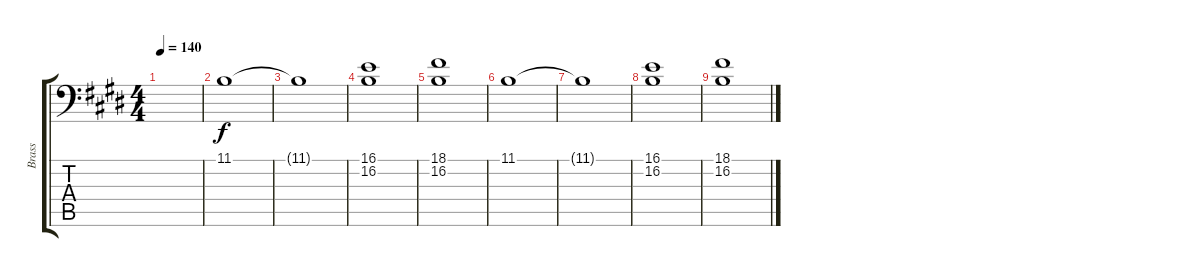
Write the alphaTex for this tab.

\track ("Brass" "Brass") {instrument brasssection}
\staff {score tabs}
\tuning (C3 G2 D2 A1 E1 B0) {hide}
\ts (4 4)
\tempo 140
\clef f4
\ks e
|
11.1.1 |
11.1{t}.1 |
(16.1 16.2).1 |
(18.1 16.2).1 |
11.1.1 |
11.1{t}.1 |
(16.1 16.2).1 |
(18.1 16.2).1
